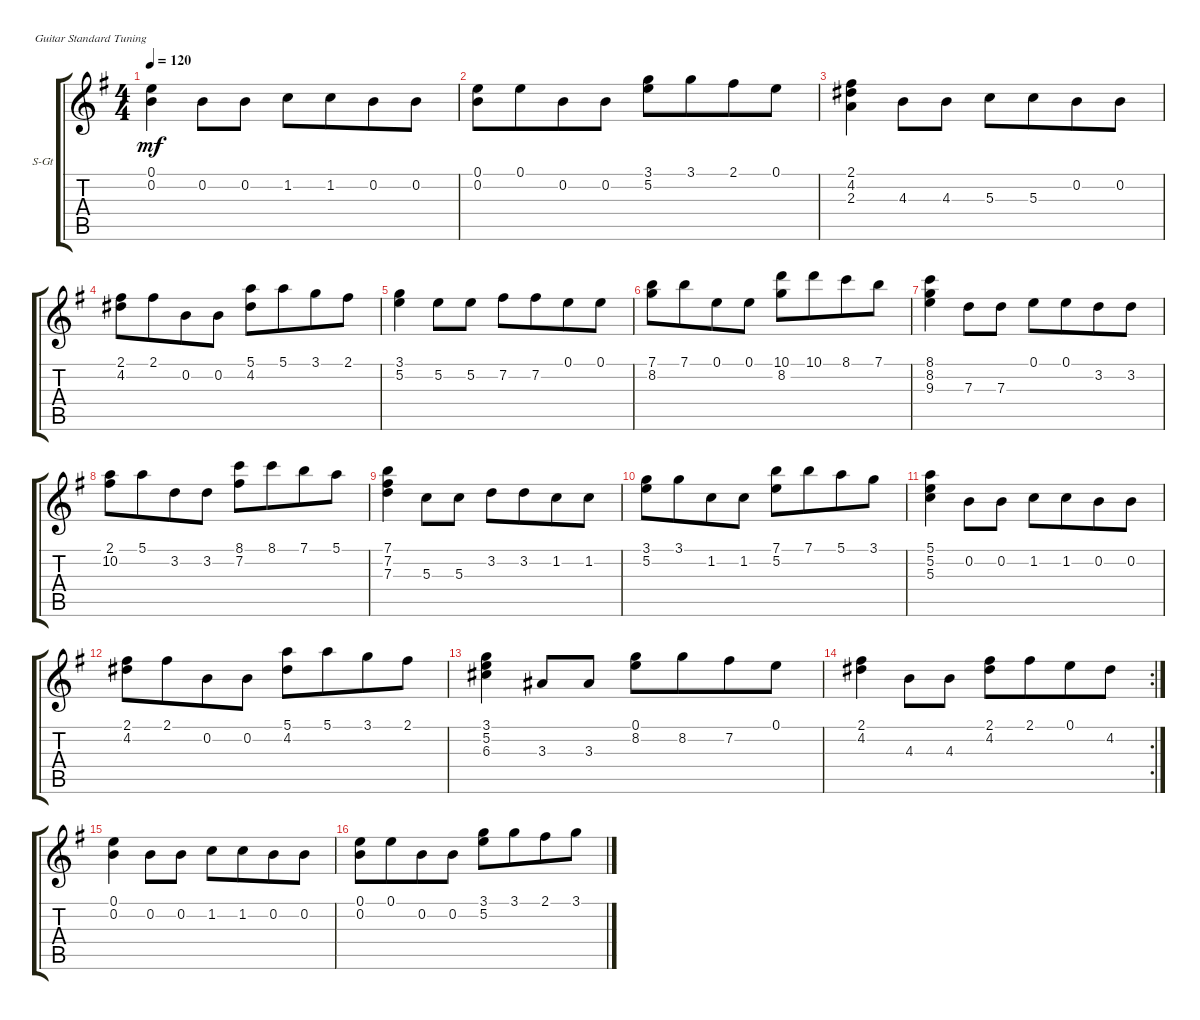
\defaultSystemsLayout 4
\bracketExtendMode groupsimilarinstruments
\firstSystemTrackNameOrientation horizontal
\otherSystemsTrackNameOrientation horizontal
\track ("Steel Guitar" "S-Gt") {instrument acousticguitarsteel}
\staff {score tabs}
\tuning (E4 B3 G3 D3 A2 E2)
\ts (4 4)
\beaming (8 4 4)
\tempo 120
\clef g2
\scale
0.513944
\ks eminor
(0.1 0.2).4{dy mf instrument acousticguitarsteel} 0.2.8 0.2.8 1.2.8 1.2.8 0.2.8 0.2.8 |
\scale
0.243028 (0.1 0.2).8 0.1.8 0.2.8 0.2.8 (3.1 5.2).8 3.1.8 2.1.8 0.1.8 |
\scale
0.243028 (2.1 4.2 2.3).4 4.3.8 4.3.8 5.3.8 5.3.8 0.2.8 0.2.8 |
\scale
0.333333 (2.1 4.2).8 2.1.8 0.2.8 0.2.8 (5.1 4.2).8 5.1.8 3.1.8 2.1.8 |
\scale
0.333333 (3.1 5.2).4 5.2.8 5.2.8 7.2.8 7.2.8 0.1.8 0.1.8 |
\scale
0.333333 (7.1 8.2).8 7.1.8 0.1.8 0.1.8 (10.1 8.2).8 10.1.8 8.1.8 7.1.8 |
\scale
0.333333 (8.1 8.2 9.3).4 7.3.8 7.3.8 0.1.8 0.1.8 3.2.8 3.2.8 |
\scale
0.333333 (2.1 10.2).8{beam merge} 5.1.8{beam merge} 3.2.8{beam merge} 3.2.8 (8.1 7.2).8{beam merge} 8.1.8{beam merge} 7.1.8{beam merge} 5.1.8 |
\scale
0.333333 (7.1 7.2 7.3).4 5.3.8 5.3.8 3.2.8{beam merge} 3.2.8{beam merge} 1.2.8{beam merge} 1.2.8 |
\scale
0.333333 (3.1 5.2).8 3.1.8 1.2.8 1.2.8 (7.1 5.2).8 7.1.8 5.1.8 3.1.8 |
\scale
0.333333 (5.1 5.2 5.3).4 0.2.8 0.2.8 1.2.8{beam merge} 1.2.8{beam merge} 0.2.8{beam merge} 0.2.8 |
\scale
0.333333 (2.1 4.2).8{beam merge} 2.1.8{beam merge} 0.2.8{beam merge} 0.2.8 (4.2 5.1).8{beam merge} 5.1.8{beam merge} 3.1.8{beam merge} 2.1.8 |
\scale
0.322751 (3.1 5.2 6.3).4 3.3.8 3.3.8 (0.1 8.2).8{beam merge} 8.2.8{beam merge} 7.2.8{beam merge} 0.1.8 |
\rc 2
\scale
0.354497 (2.1 4.2).4 4.3.8 4.3.8 (4.2 2.1).8{beam merge} 2.1.8{beam merge} 0.1.8{beam merge} 4.2.8 |
\scale
0.322751 (0.1 0.2).4 0.2.8 0.2.8 1.2.8 1.2.8 0.2.8 0.2.8 |
\scale
0.333333 (0.1 0.2).8 0.1.8 0.2.8 0.2.8 (3.1 5.2).8 3.1.8 2.1.8 3.1.8
